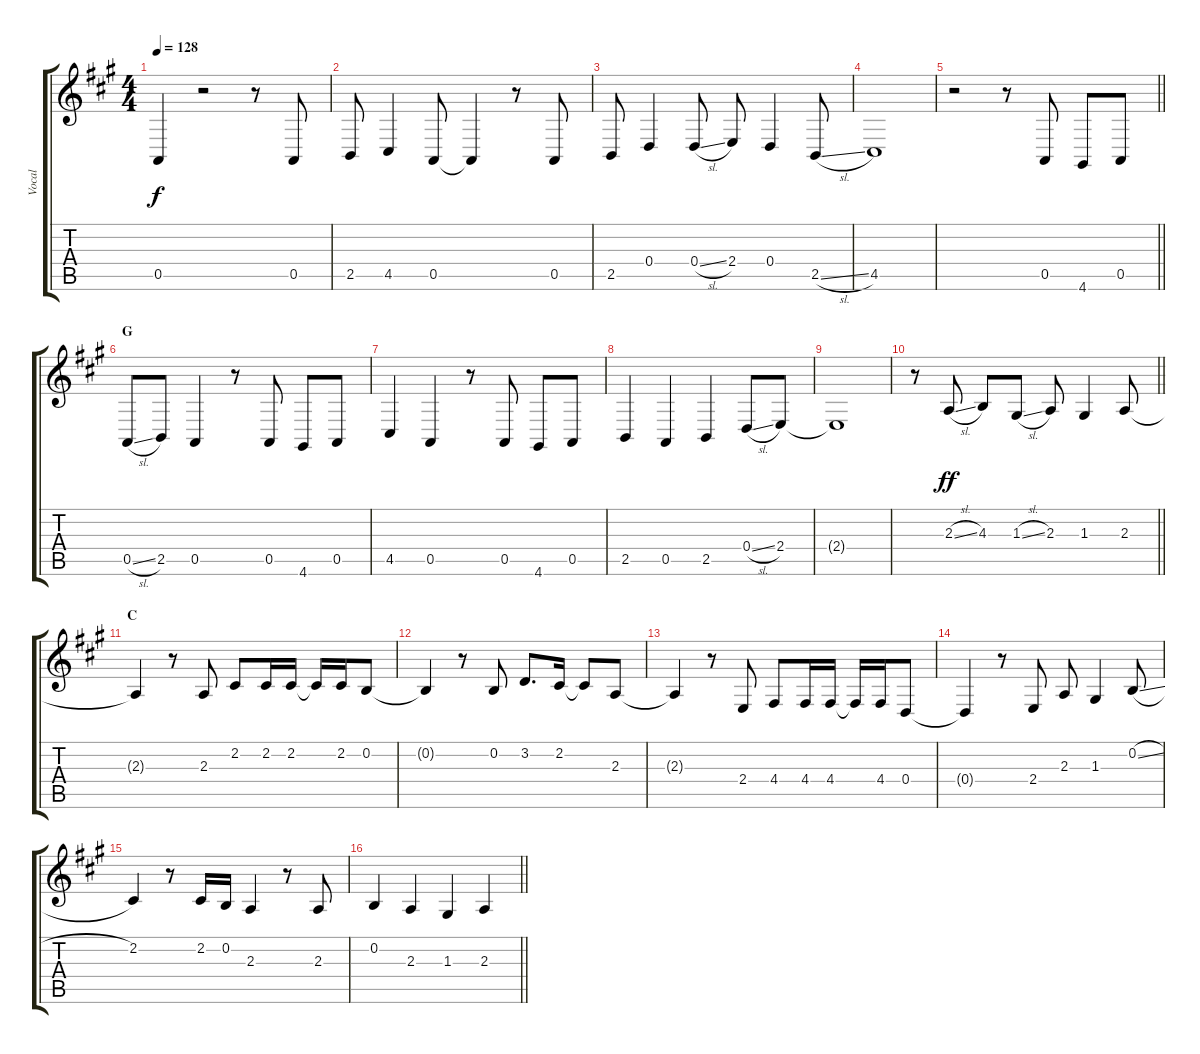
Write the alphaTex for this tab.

\track ("Vocal" "Vocal") {instrument tenorsax}
\staff {score tabs}
\tuning (E4 B3 G3 D3 A2 E2) {hide}
\ts (4 4)
\tempo 128
\clef g2
\ks a
0.5{t}.4{dy f} r.2 r.8 0.5.8 |
2.5.8 4.5.4 0.5.8 0.5{t}.4 r.8 0.5.8 |
2.5.8 0.4.4 0.4{sl}.8 2.4.8 0.4.4 2.5{sl}.8 |
4.5.1 |
\barLineRight lightlight
r.2 r.8 0.5.8 4.6.8 0.5.8 |
\section ("" "G")
0.5{sl}.8 2.5.8 0.5.4 r.8 0.5.8 4.6.8 0.5.8 |
4.5.4 0.5.4 r.8 0.5.8 4.6.8 0.5.8 |
2.5.4 0.5.4 2.5.4 0.4{sl}.8 2.4.8 |
2.4{t}.1 |
\barLineRight lightlight
r.8 2.3{sl}.8{dy ff} 4.3.8 1.3{sl}.8 2.3.8 1.3.4 2.3.8 |
\section ("" "C")
2.3{t}.4 r.8 2.3.8 2.2.8 2.2.16 2.2.16 2.2{t}.16 2.2.16 0.2.8 |
0.2{t}.4 r.8 0.2.8 3.2.8{d} 2.2.16 2.2{t}.8 2.3.8 |
2.3{t}.4 r.8 2.4.8 4.4.8 4.4.16 4.4.16 4.4{t}.16 4.4.16 0.4.8 |
0.4{t}.4 r.8 2.4.8 2.3.8 1.3.4 0.2{sl}.8 |
2.2.4 r.8 2.2.16 0.2.16 2.3.4 r.8 2.3.8 |
\barLineRight lightlight
0.2.4 2.3.4 1.3.4 2.3.4
